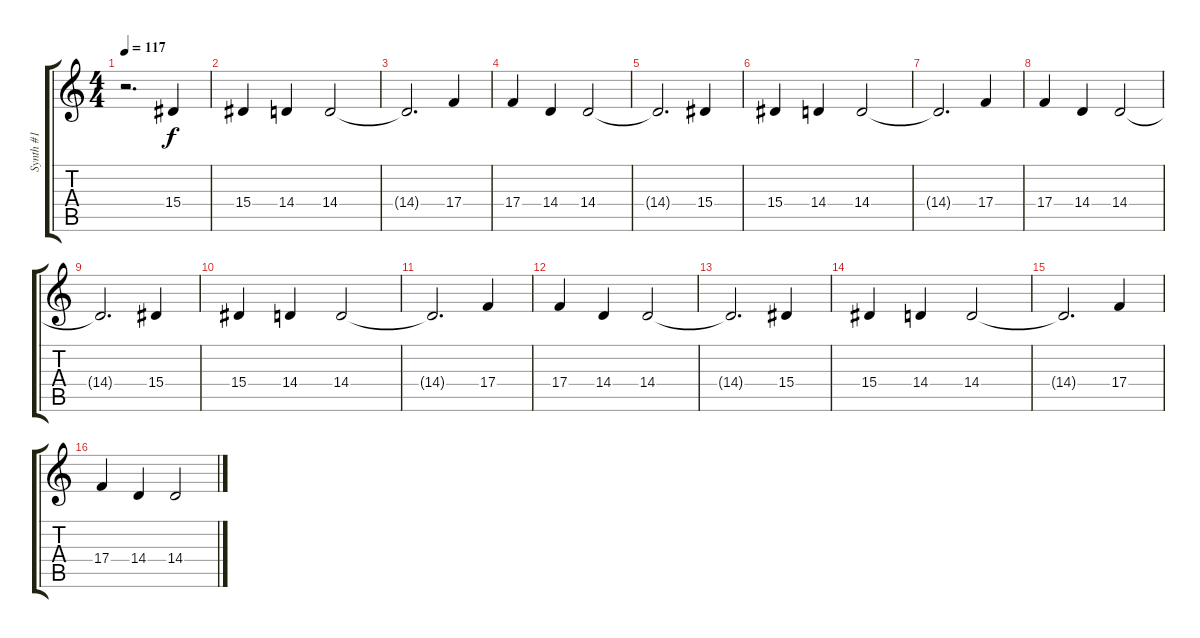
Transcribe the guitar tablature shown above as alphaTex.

\track ("Synth #1" "Synth #1") {instrument stringensemble1}
\staff {score tabs}
\tuning (D4 A3 F3 C3 G2 C2) {hide}
\ts (4 4)
\tempo 117
\clef g2
\ks c
r.2{d dy f volume 10} 15.4.4 |
15.4.4 14.4.4 14.4.2 |
14.4{t}.2{d} 17.4.4 |
17.4.4 14.4.4 14.4.2 |
14.4{t}.2{d} 15.4.4 |
15.4.4 14.4.4 14.4.2 |
14.4{t}.2{d} 17.4.4 |
17.4.4 14.4.4 14.4.2 |
14.4{t}.2{d} 15.4.4 |
15.4.4 14.4.4 14.4.2 |
14.4{t}.2{d} 17.4.4 |
17.4.4 14.4.4 14.4.2 |
14.4{t}.2{d} 15.4.4 |
15.4.4 14.4.4 14.4.2 |
14.4{t}.2{d} 17.4.4 |
17.4.4 14.4.4 14.4.2
